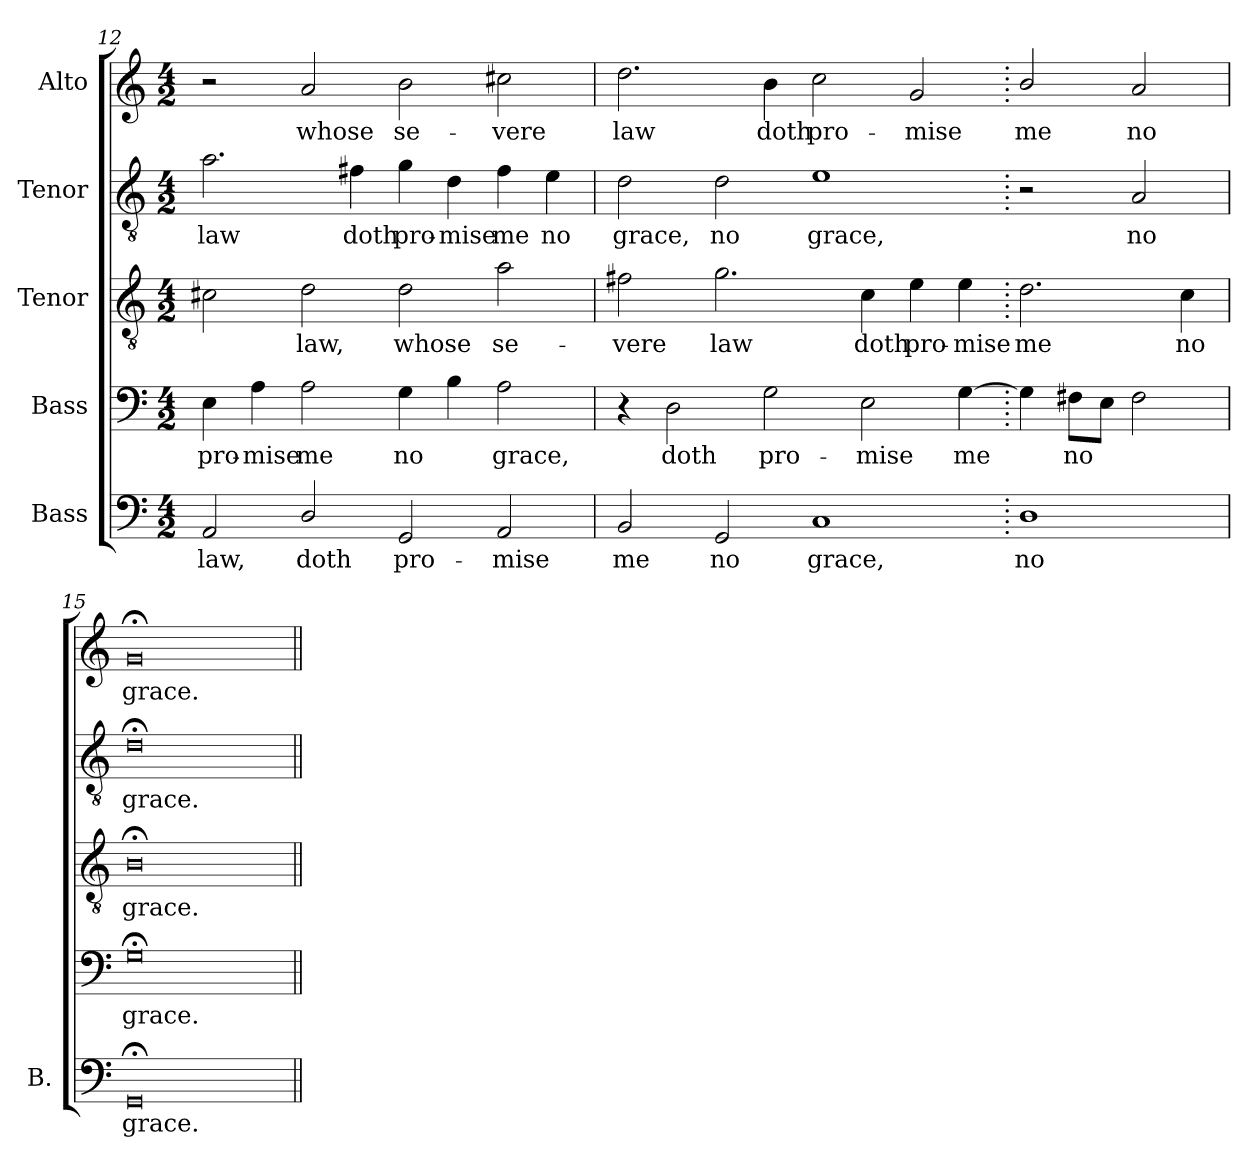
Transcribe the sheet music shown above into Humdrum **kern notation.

**kern	**text	**kern	**text	**kern	**text	**kern	**text	**kern	**text
*part5	*part5	*part4	*part4	*part3	*part3	*part2	*part2	*part1	*part1
*staff5	*staff5	*staff4	*staff4	*staff3	*staff3	*staff2	*staff2	*staff1	*staff1
*I"Bass	*	*I"Bass	*	*I"Tenor	*	*I"Tenor	*	*I"Alto	*
*I'B.	*	*	*	*	*	*	*	*	*
!!LO:PB:g=z
*clefF4	*	*clefF4	*	*clefGv2	*	*clefGv2	*	*clefG2	*
*	*	*ITrd7c12	*	*ITrd7c12	*	*ITrd7c12	*	*	*
*k[]	*	*k[]	*	*k[]	*	*k[]	*	*k[]	*
*C:	*	*C:	*	*C:	*	*C:	*	*C:	*
*M4/2	*	*M4/2	*	*M4/2	*	*M4/2	*	*M4/2	*
=12	=12	=12	=12	=12	=12	=12	=12	=12	=12
!	!LO:LY:b:color=#000000	!	!	!	!	!	!	!	!
!	!	!	!LO:LY:b:color=#000000	!	!	!	!	!	!
!	!	!	!	!	!	!	!LO:LY:b:color=#000000	!	!
2AAi/	law,	4EEi\	pro-	2C#Xi\	.	2.Ai\	law	2r	.
!	!	!	!LO:LY:b:color=#000000	!	!	!	!	!	!
.	.	4AAi\	-mise	.	.	.	.	.	.
!	!LO:LY:b:color=#000000	!	!	!	!	!	!	!	!
!	!	!	!LO:LY:b:color=#000000	!	!	!	!	!	!
!	!	!	!	!	!LO:LY:b:color=#000000	!	!	!	!
!	!	!	!	!	!	!	!	!	!LO:LY:b:color=#000000
2Di/	doth	2AAi\	me	2Di\	law,	.	.	2ai/	whose
!	!	!	!	!	!	!	!LO:LY:b:color=#000000	!	!
.	.	.	.	.	.	4F#Xi\	doth	.	.
!	!LO:LY:b:color=#000000	!	!	!	!	!	!	!	!
!	!	!	!LO:LY:b:color=#000000	!	!	!	!	!	!
!	!	!	!	!	!LO:LY:b:color=#000000	!	!	!	!
!	!	!	!	!	!	!	!LO:LY:b:color=#000000	!	!
!	!	!	!	!	!	!	!	!	!LO:LY:b:color=#000000
2GGi/	pro-	4GGi\	no	2Di\	whose	4Gi\	pro-	2bi\	se-
!	!	!	!	!	!	!	!LO:LY:b:color=#000000	!	!
.	.	4BBi\	.	.	.	4Di\	-mise	.	.
!	!LO:LY:b:color=#000000	!	!	!	!	!	!	!	!
!	!	!	!LO:LY:b:color=#000000	!	!	!	!	!	!
!	!	!	!	!	!LO:LY:b:color=#000000	!	!	!	!
!	!	!	!	!	!	!	!LO:LY:b:color=#000000	!	!
!	!	!	!	!	!	!	!	!	!LO:LY:b:color=#000000
2AAi/	-mise	2AAi\	grace,	2Ai\	se-	4F#i\	me	2cc#Xi\	-vere
!	!	!	!	!	!	!	!LO:LY:b:color=#000000	!	!
.	.	.	.	.	.	4Ei\	no	.	.
=13	=13	=13	=13	=13	=13	=13	=13	=13	=13
!	!LO:LY:b:color=#000000	!	!	!	!	!	!	!	!
!	!	!	!	!	!LO:LY:b:color=#000000	!	!	!	!
!	!	!	!	!	!	!	!LO:LY:b:color=#000000	!	!
!	!	!	!	!	!	!	!	!	!LO:LY:b:color=#000000
2BBi/	me	4r	.	2F#Xi\	-vere	2Di\	grace,	2.ddi\	law
!	!	!	!LO:LY:b:color=#000000	!	!	!	!	!	!
.	.	2DDi\	doth	.	.	.	.	.	.
!	!LO:LY:b:color=#000000	!	!	!	!	!	!	!	!
!	!	!	!	!	!LO:LY:b:color=#000000	!	!	!	!
!	!	!	!	!	!	!	!LO:LY:b:color=#000000	!	!
2GGi/	no	.	.	2.Gi\	law	2Di\	no	.	.
!	!	!	!LO:LY:b:color=#000000	!	!	!	!	!	!
!	!	!	!	!	!	!	!	!	!LO:LY:b:color=#000000
.	.	2GGi\	pro-	.	.	.	.	4bi\	doth
!	!LO:LY:b:color=#000000	!	!	!	!	!	!	!	!
!	!	!	!	!	!	!	!LO:LY:b:color=#000000	!	!
!	!	!	!	!	!	!	!	!	!LO:LY:b:color=#000000
1Ci	grace,	.	.	.	.	1Ei	grace,	2cci\	pro-
!	!	!	!LO:LY:b:color=#000000	!	!	!	!	!	!
!	!	!	!	!	!LO:LY:b:color=#000000	!	!	!	!
.	.	2EEi\	-mise	4Ci\	doth	.	.	.	.
!	!	!	!	!	!LO:LY:b:color=#000000	!	!	!	!
!	!	!	!	!	!	!	!	!	!LO:LY:b:color=#000000
.	.	.	.	4Ei\	pro-	.	.	2gi/	-mise
!	!	!	!LO:LY:b:color=#000000	!	!	!	!	!	!
!	!	!	!	!	!LO:LY:b:color=#000000	!	!	!	!
.	.	[4GGi\	me	4Ei\	-mise	.	.	.	.
=14.	=14.	=14.	=14.	=14.	=14.	=14.	=14.	=14.	=14.
!	!LO:LY:b:color=#000000	!	!	!	!	!	!	!	!
!	!	!	!	!	!LO:LY:b:color=#000000	!	!	!	!
!	!	!	!	!	!	!	!	!	!LO:LY:b:color=#000000
1Di	no	4GGi\]	.	2.Di\	me	2r	.	2bi/	me
!	!	!	!LO:LY:b:color=#000000	!	!	!	!	!	!
.	.	8FF#Xi\L	no	.	.	.	.	.	.
.	.	8EEi\J	.	.	.	.	.	.	.
!	!	!	!	!	!	!	!LO:LY:b:color=#000000	!	!
!	!	!	!	!	!	!	!	!	!LO:LY:b:color=#000000
.	.	2FF#i\	.	.	.	2AAi/	no	2ai/	no
!	!	!	!	!	!LO:LY:b:color=#000000	!	!	!	!
.	.	.	.	4Ci\	no	.	.	.	.
=15	=15	=15	=15	=15	=15	=15	=15	=15	=15
!	!LO:LY:b:color=#000000	!	!	!	!	!	!	!	!
!	!	!	!LO:LY:b:color=#000000	!	!	!	!	!	!
!	!	!	!	!	!LO:LY:b:color=#000000	!	!	!	!
!	!	!	!	!	!	!	!LO:LY:b:color=#000000	!	!
!	!	!	!	!	!	!	!	!	!LO:LY:b:color=#000000
0GG;i	grace.	0GG;i	grace.	0BB;i	grace.	0D;i	grace.	0g;i	grace.
=||	=||	=||	=||	=||	=||	=||	=||	=||	=||
*-	*-	*-	*-	*-	*-	*-	*-	*-	*-
